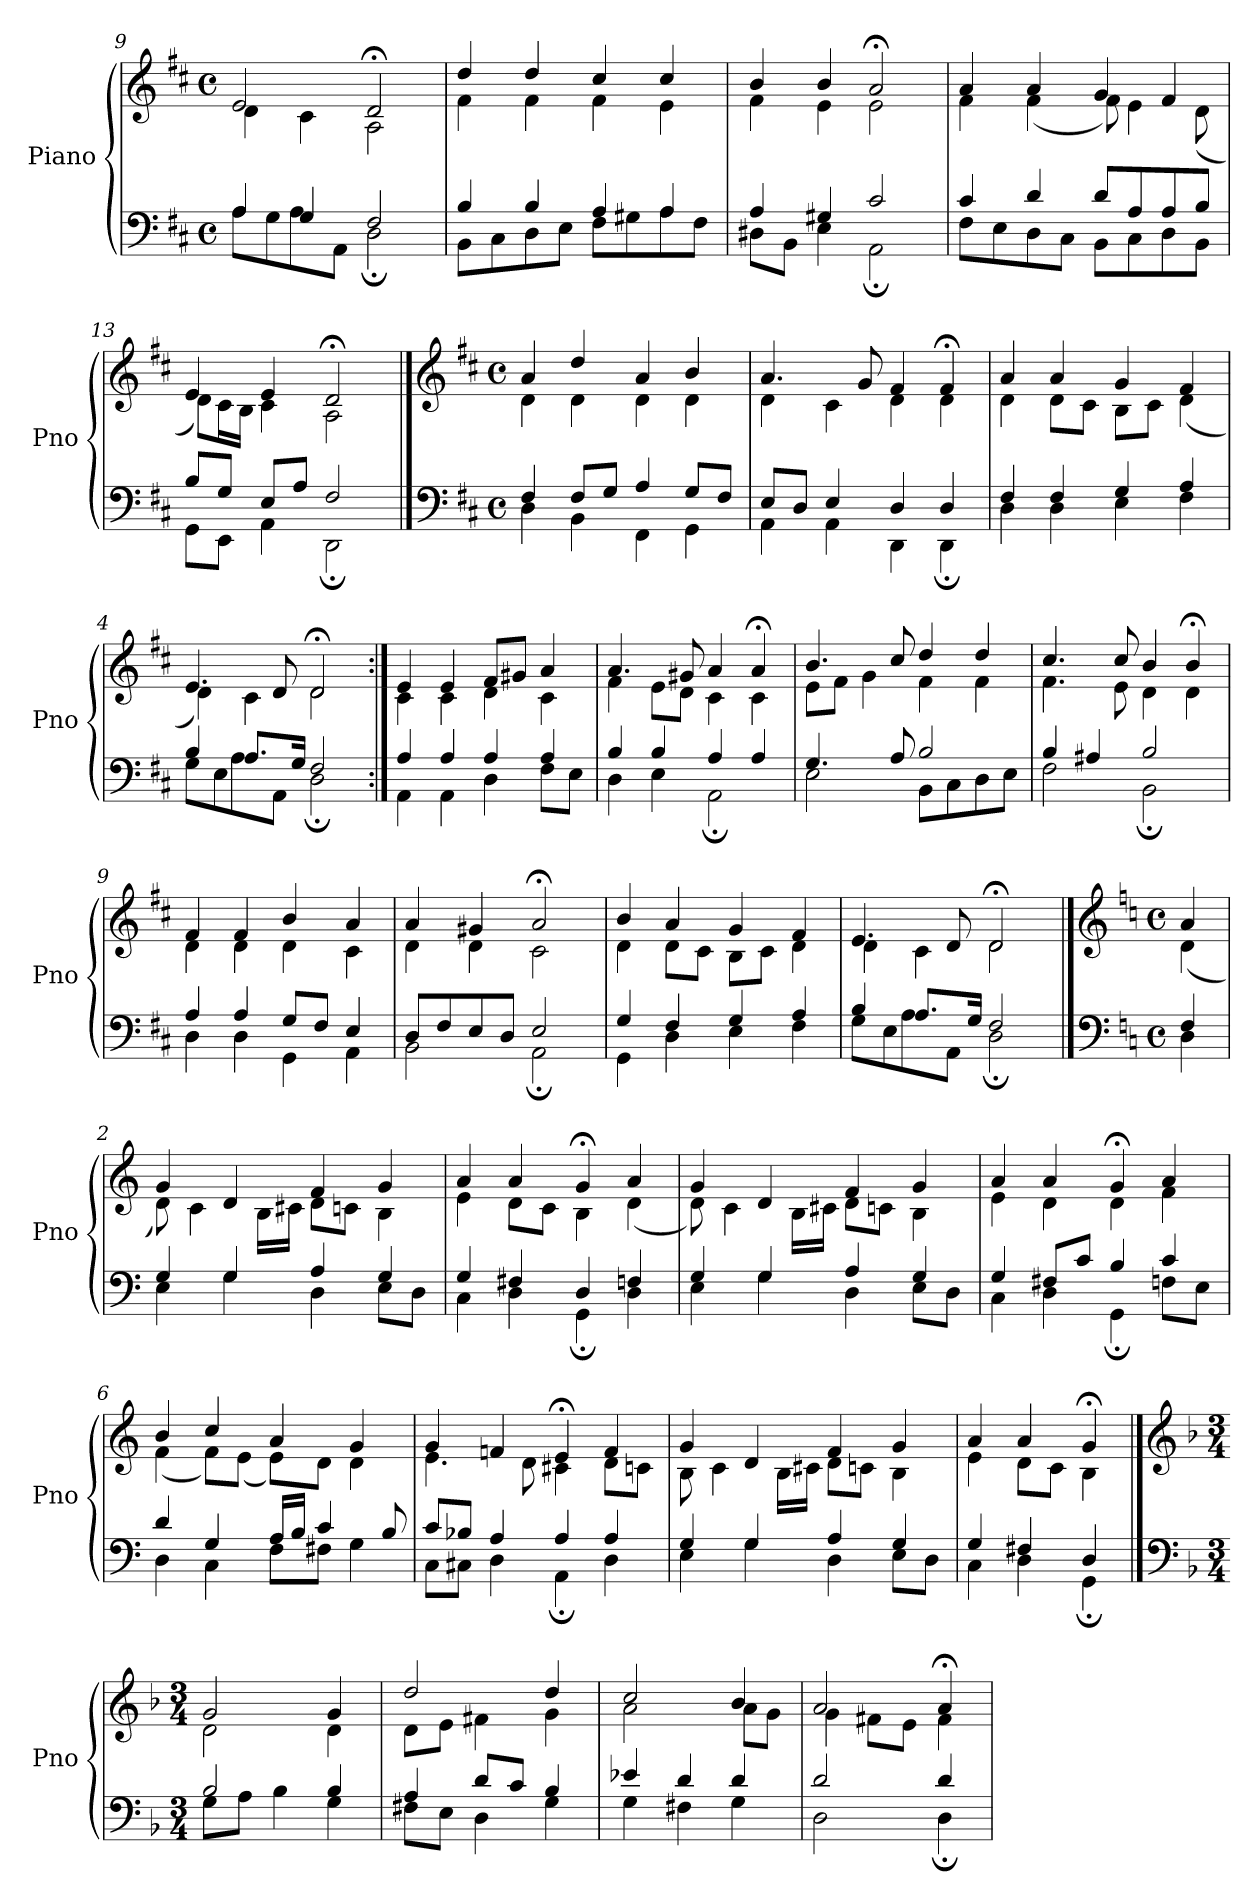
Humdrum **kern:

**kern	**kern
*part1	*part1
*staff2	*staff1
*I"Piano	*
*I'Pno	*
*clefF4	*clefG2
*k[f#c#]	*k[f#c#]
*M4/4	*M4/4
*met(c)	*met(c)
=9	=9
*^	*^
4A/	8A\L	2e/	4d\
.	8G\	.	.
4G/	8A\	.	4c#\
.	8AA\J	.	.
2F#/	2D;\	2d;</	2A\
=10	=10	=10	=10
4B/	8BB\L	4dd/	4f#\
.	8C#\	.	.
4B/	8D\	4dd/	4f#\
.	8E\J	.	.
4A/	8F#\L	4cc#/	4f#\
.	8G#X\	.	.
4A/	8A\	4cc#/	4e\
.	8F#\J	.	.
=11	=11	=11	=11
4A/	8D#X\L	4b/	4f#\
.	8BB\J	.	.
4G#X/	4E\	4b/	4e\
2c#/	2AA;\	2a;</	2e\
=12	=12	=12	=12
4c#/	8F#\L	4a/	4f#\
.	8E\	.	.
4d/	8D\	4a/	(<4f#\
.	8C#\J	.	.
8d/L	8BB\L	4g/	8f#\)
8A/	8C#\	.	4e\
8A/	8D\	4f#/	.
8B/J	8BB\J	.	(<8d\
=13	=13	=13	=13
8B/L	8GG\L	4e/	8d\L)
8G/J	8EE\J	.	16c#\L
.	.	.	16B\JJ
8E/L	4AA\	4e/	4c#\
8A/J	.	.	.
2F#/	2DD;\	2d;</	2A\
==1	==1	==1	==1
*clefF4	*	*clefG2	*
*k[f#c#]	*	*k[f#c#]	*
*M4/4	*	*M4/4	*
*met(c)	*	*met(c)	*
4F#/	4D\	4a/	4d\
8F#/L	4BB\	4dd/	4d\
8G/J	.	.	.
4A/	4FF#\	4a/	4d\
8G/L	4GG\	4b/	4d\
8F#/J	.	.	.
=2	=2	=2	=2
8E/L	4AA\	4.a/	4d\
8D/J	.	.	.
4E/	4AA\	.	4c#\
.	.	8g/	.
4D/	4DD\	4f#/	4d\
4D/	4DD;\	4f#;</	4d\
=3	=3	=3	=3
4F#/	4D\	4a/	4d\
4F#/	4D\	4a/	8d\L
.	.	.	8c#\J
4G/	4E\	4g/	8B\L
.	.	.	8c#\J
4A/	4F#\	4f#/	(<4d\
=4	=4	=4	=4
4B/	8G\L	4.e/	4d\)
.	8E\	.	.
8.A/L	8A\	.	4c#\
.	8AA\J	8d/	.
16G/Jk	.	.	.
2F#/	2D;\	2d;</	2d\
=5:|!	=5:|!	=5:|!	=5:|!
4A/	4AA\	4e/	4c#\
4A/	4AA\	4e/	4c#\
4A/	4D\	8f#/L	4d\
.	.	8g#X/J	.
4A/	8F#\L	4a/	4c#\
.	8E\J	.	.
=6	=6	=6	=6
4B/	4D\	4.a/	4f#\
4B/	4E\	.	8e\L
.	.	8g#X/	8d\J
4A/	2AA;\	4a/	4c#\
4A/	.	4a;</	4c#\
=7	=7	=7	=7
4.G/	2E\	4.b/	8e\L
.	.	.	8f#\J
.	.	.	4g\
8A/	.	8cc#/	.
2B/	8BB\L	4dd/	4f#\
.	8C#\	.	.
.	8D\	4dd/	4f#\
.	8E\J	.	.
=8	=8	=8	=8
4B/	2F#\	4.cc#/	4.f#\
4A#X/	.	.	.
.	.	8cc#/	8e\
2B/	2BB;\	4b/	4d\
.	.	4b;</	4d\
=9	=9	=9	=9
4A/	4D\	4f#/	4d\
4A/	4D\	4f#/	4d\
8G/L	4GG\	4b/	4d\
8F#/J	.	.	.
4E/	4AA\	4a/	4c#\
=10	=10	=10	=10
8D/L	2BB\	4a/	4d\
8F#/	.	.	.
8E/	.	4g#X/	4d\
8D/J	.	.	.
2E/	2AA;\	2a;</	2c#\
=11	=11	=11	=11
4G/	4GG\	4b/	4d\
4F#/	4D\	4a/	8d\L
.	.	.	8c#\J
4G/	4E\	4g/	8B\L
.	.	.	8c#\J
4A/	4F#\	4f#/	4d\
=12	=12	=12	=12
4B/	8G\L	4.e/	4d\
.	8E\	.	.
8.A/L	8A\	.	4c#\
.	8AA\J	8d/	.
16G/Jk	.	.	.
2F#/	2D;\	2d;</	2d\
==1	==1	==1	==1
*clefF4	*	*clefG2	*
*k[]	*	*k[]	*
*M4/4	*	*M4/4	*
*met(c)	*	*met(c)	*
4F/	4D\	4a/	(<4d\
=2	=2	=2	=2
4G/	4E\	4g/	8d\)
.	.	.	4c\
4G/	4G\	4d/	.
.	.	.	16B\LL
.	.	.	16c#X\JJ
4A/	4D\	4f/	8d\L
.	.	.	8cn\J
4G/	8E\L	4g/	4B\
.	8D\J	.	.
=3	=3	=3	=3
4G/	4C\	4a/	4e\
4F#X/	4D\	4a/	8d\L
.	.	.	8c\J
4D/	4GG;\	4g;</	4B\
4Fn/	4D\	4a/	(<4d\
=4	=4	=4	=4
4G/	4E\	4g/	8d\)
.	.	.	4c\
4G/	4G\	4d/	.
.	.	.	16B\LL
.	.	.	16c#X\JJ
4A/	4D\	4f/	8d\L
.	.	.	8cn\J
4G/	8E\L	4g/	4B\
.	8D\J	.	.
=5	=5	=5	=5
4G/	4C\	4a/	4e\
8F#X/L	4D\	4a/	4d\
8c/J	.	.	.
4B/	4GG;\	4g;</	4d\
4c/	8Fn\L	4a/	4f\
.	8E\J	.	.
=6	=6	=6	=6
4d/	4D\	4b/	(<4f\
4G/	4C\	4cc/	8f\L)
.	.	.	(<8e\J
16A/LL	8F\L	4a/	8e\L)
16B/JJ	.	.	.
4c/	8F#X\J	.	8d\J
.	4G\	4g/	4d\
8B/	.	.	.
=7	=7	=7	=7
8c/L	8C\L	4g/	4.e\
8B-X/J	8C#X\J	.	.
4A/	4D\	4fn/	.
.	.	.	8d\
4A/	4AA;\	4e;</	4c#X\
4A/	4D\	4f/	8d\L
.	.	.	8cn\J
=8	=8	=8	=8
4G/	4E\	4g/	8B\
.	.	.	4c\
4G/	4G\	4d/	.
.	.	.	16B\LL
.	.	.	16c#X\JJ
4A/	4D\	4f/	8d\L
.	.	.	8cn\J
4G/	8E\L	4g/	4B\
.	8D\J	.	.
=9	=9	=9	=9
4G/	4C\	4a/	4e\
4F#X/	4D\	4a/	8d\L
.	.	.	8c\J
4D/	4GG;\	4g;</	4B\
==1	==1	==1	==1
*clefF4	*	*clefG2	*
*k[b-]	*	*k[b-]	*
*M3/4	*	*M3/4	*
2B-/	8G\L	2g/	2d\
.	8A\J	.	.
.	4B-\	.	.
4B-/	4G\	4g/	4d\
=2	=2	=2	=2
4A/	8F#X\L	2dd/	8d\L
.	8E\J	.	8e\J
8d/L	4D\	.	4f#X\
8c/J	.	.	.
4B-/	4G\	4dd/	4g\
=3	=3	=3	=3
4e-X/	4G\	2cc/	2a\
4d/	4F#X\	.	.
4d/	4G\	4b-/	8a\L
.	.	.	8g\J
=4	=4	=4	=4
2d/	2D\	2a/	4g\
.	.	.	8f#X\L
.	.	.	8e\J
4d/	4D;\	4a;</	4f#\
*v	*v	*	*
*	*v	*v
=	=
*-	*-
